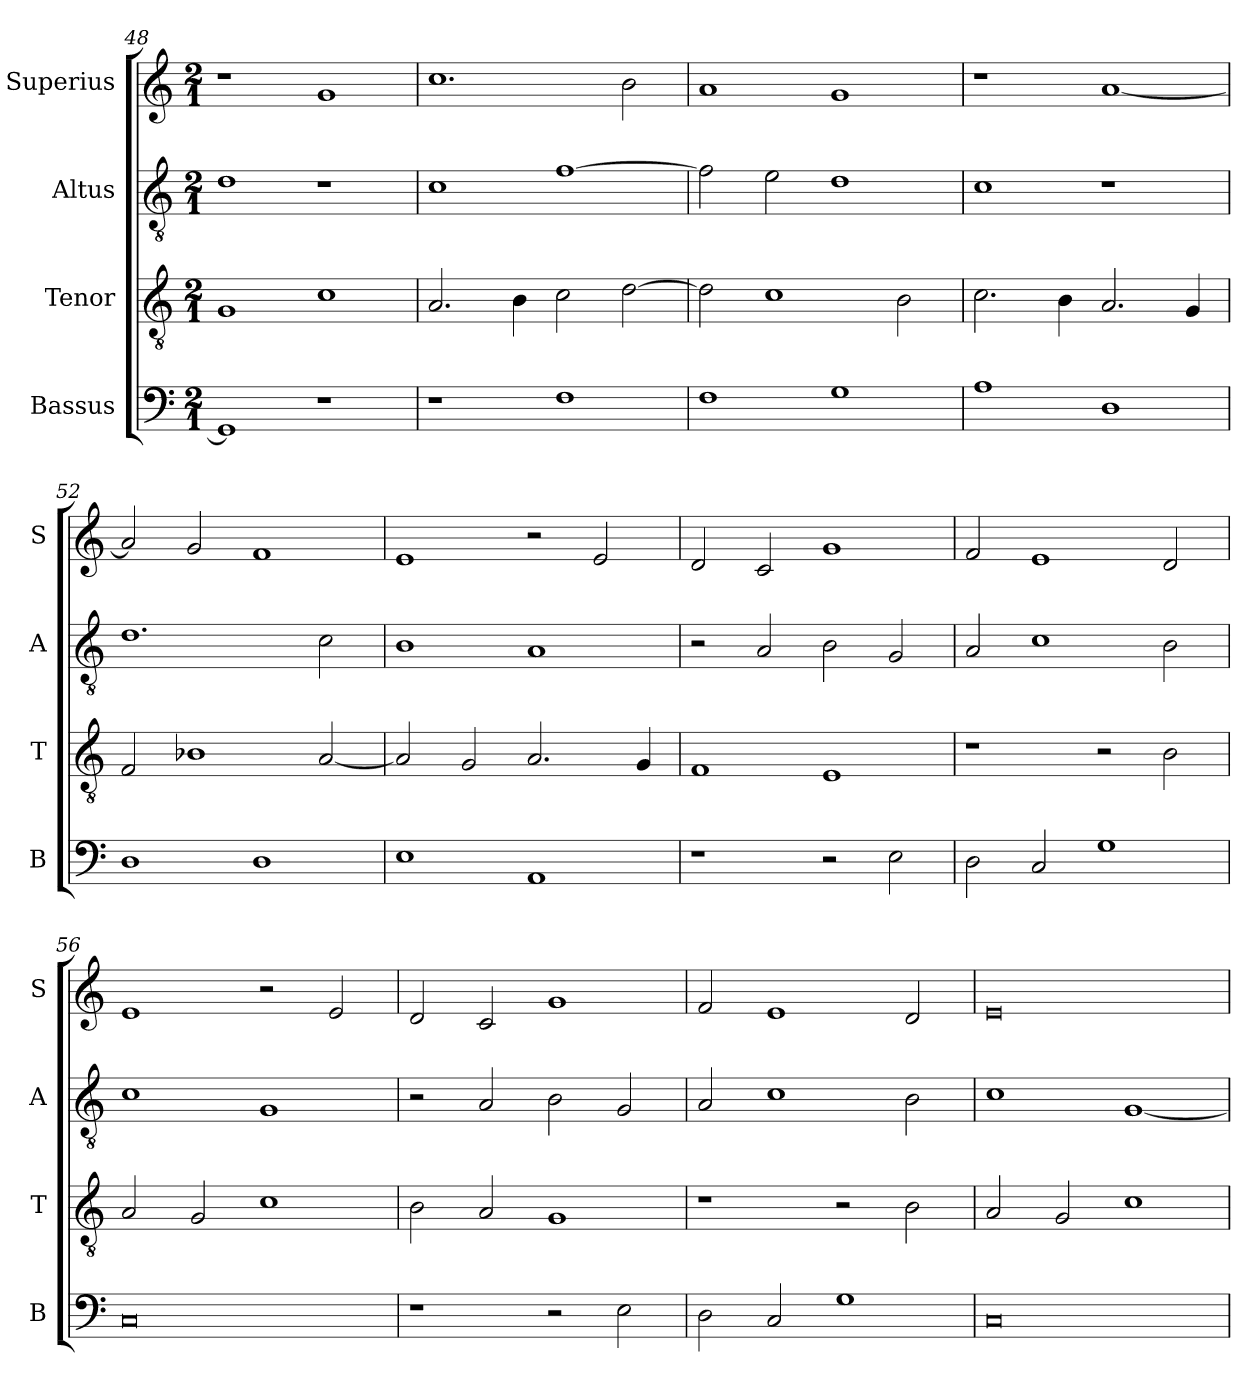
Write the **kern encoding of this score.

**kern	**kern	**kern	**kern
*part4	*part3	*part2	*part1
*staff4	*staff3	*staff2	*staff1
*I"Bassus	*I"Tenor	*I"Altus	*I"Superius
*I'B	*I'T	*I'A	*I'S
*clefF4	*clefGv2	*clefGv2	*clefG2
*k[]	*k[]	*k[]	*k[]
*C:	*C:	*C:	*C:
*M2/1	*M2/1	*M2/1	*M2/1
=48	=48	=48	=48
1GG]	1G	1d	1r
1r	1c	1r	1g
=49	=49	=49	=49
1r	2.A	1c	1.cc
.	4B	.	.
1F	2c	[1f	.
.	[2d	.	2b
=50	=50	=50	=50
1F	2d]	2f]	1a
.	1c	2e	.
1G	.	1d	1g
.	2B	.	.
=51	=51	=51	=51
1A	2.c	1c	1r
.	4B	.	.
1D	2.A	1r	[1a
.	4G	.	.
=52	=52	=52	=52
1D	2F	1.d	2a]
.	1B-X	.	2g
1D	.	.	1f
.	[2A	2c	.
=53	=53	=53	=53
1E	2A]	1B	1e
.	2G	.	.
1AA	2.A	1A	2r
.	.	.	2e
.	4G	.	.
=54	=54	=54	=54
1r	1F	2r	2d
.	.	2A	2c
2r	1E	2B	1g
2E	.	2G	.
=55	=55	=55	=55
2D	1r	2A	2f
2C	.	1c	1e
1G	2r	.	.
.	2B	2B	2d
=56	=56	=56	=56
0C	2A	1c	1e
.	2G	.	.
.	1c	1G	2r
.	.	.	2e
=57	=57	=57	=57
1r	2B	2r	2d
.	2A	2A	2c
2r	1G	2B	1g
2E	.	2G	.
=58	=58	=58	=58
2D	1r	2A	2f
2C	.	1c	1e
1G	2r	.	.
.	2B	2B	2d
=59	=59	=59	=59
0C	2A	1c	0e
.	2G	.	.
.	1c	[1G	.
=	=	=	=
*-	*-	*-	*-
